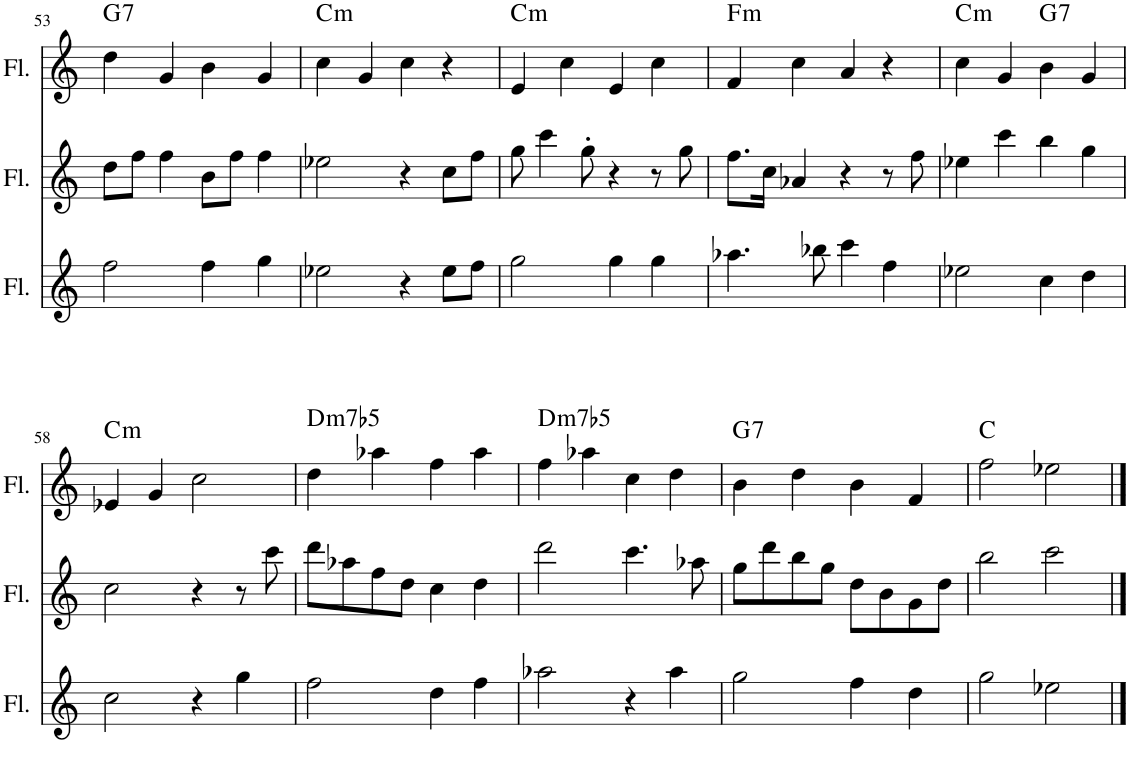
**kern	**kern	**kern	**harte
*part3	*part2	*part1	*part1
*staff3	*staff2	*staff1	*
*I"Flöte	*I"Flöte	*I"Flöte	*
*I'Fl.	*I'Fl.	*I'Fl.	*
!!LO:PB:g=z
*clefG2	*clefG2	*clefG2	*
*k[]	*k[]	*k[]	*
*M4/4	*M4/4	*M4/4	*
=53	=53	=53	=53
!	!	!	!LO:H:kt=7
2ff\	8dd\L	4dd\	G:7
.	8ff\J	.	.
.	4ff\	4g/	.
4ff\	8b\L	4b\	.
.	8ff\J	.	.
4gg\	4ff\	4g/	.
=54	=54	=54	=54
!	!	!	!LO:H:kt=m
2ee-X\	2ee-X\	4cc\	C:min
.	.	4g/	.
4r	4r	4cc\	.
8ee-\L	8cc\L	4r	.
8ff\J	8ff\J	.	.
=55	=55	=55	=55
!	!	!	!LO:H:kt=m
2gg\	8gg\	4e/	C:min
.	4ccc\	.	.
.	.	4cc\	.
.	8gg'\	.	.
4gg\	4r	4e/	.
4gg\	8r	4cc\	.
.	8gg\	.	.
=56	=56	=56	=56
!	!	!	!LO:H:kt=m
4.aa-X\	8.ff\L	4f/	F:min
.	16cc\Jk	.	.
.	4a-X/	4cc\	.
8bb-X\	.	.	.
4ccc\	4r	4a/	.
4ff\	8r	4r	.
.	8ff\	.	.
=57	=57	=57	=57
!	!	!	!LO:H:kt=m
2ee-X\	4ee-X\	4cc\	C:min
.	4ccc\	4g/	.
!	!	!	!LO:H:kt=7
4cc\	4bb\	4b\	G:7
4dd\	4gg\	4g/	.
!!LO:LB:g=z
=58	=58	=58	=58
!	!	!	!LO:H:kt=m
2cc\	2cc\	4e-X/	C:min
.	.	4g/	.
4r	4r	2cc\	.
4gg\	8r	.	.
.	8ccc\	.	.
=59	=59	=59	=59
!	!	!	!LO:H:kt=m7b5
2ff\	8ddd\L	4dd\	D:hdim7
.	8aa-X\	.	.
.	8ff\	4aa-X\	.
.	8dd\J	.	.
4dd\	4cc\	4ff\	.
4ff\	4dd\	4aa-\	.
=60	=60	=60	=60
!	!	!	!LO:H:kt=m7b5
2aa-X\	2ddd\	4ff\	D:hdim7
.	.	4aa-X\	.
4r	4.ccc\	4cc\	.
4aa-\	.	4dd\	.
.	8aa-X\	.	.
=61	=61	=61	=61
!	!	!	!LO:H:kt=7
2gg\	8gg\L	4b\	G:7
.	8ddd\	.	.
.	8bb\	4dd\	.
.	8gg\J	.	.
4ff\	8dd\L	4b\	.
.	8b\	.	.
4dd\	8g\	4f/	.
.	8dd\J	.	.
=62	=62	=62	=62
2gg\	2bb\	2ff\	C:maj
2ee-X\	2ccc\	2ee-X\	.
==	==	==	==
*-	*-	*-	*-
